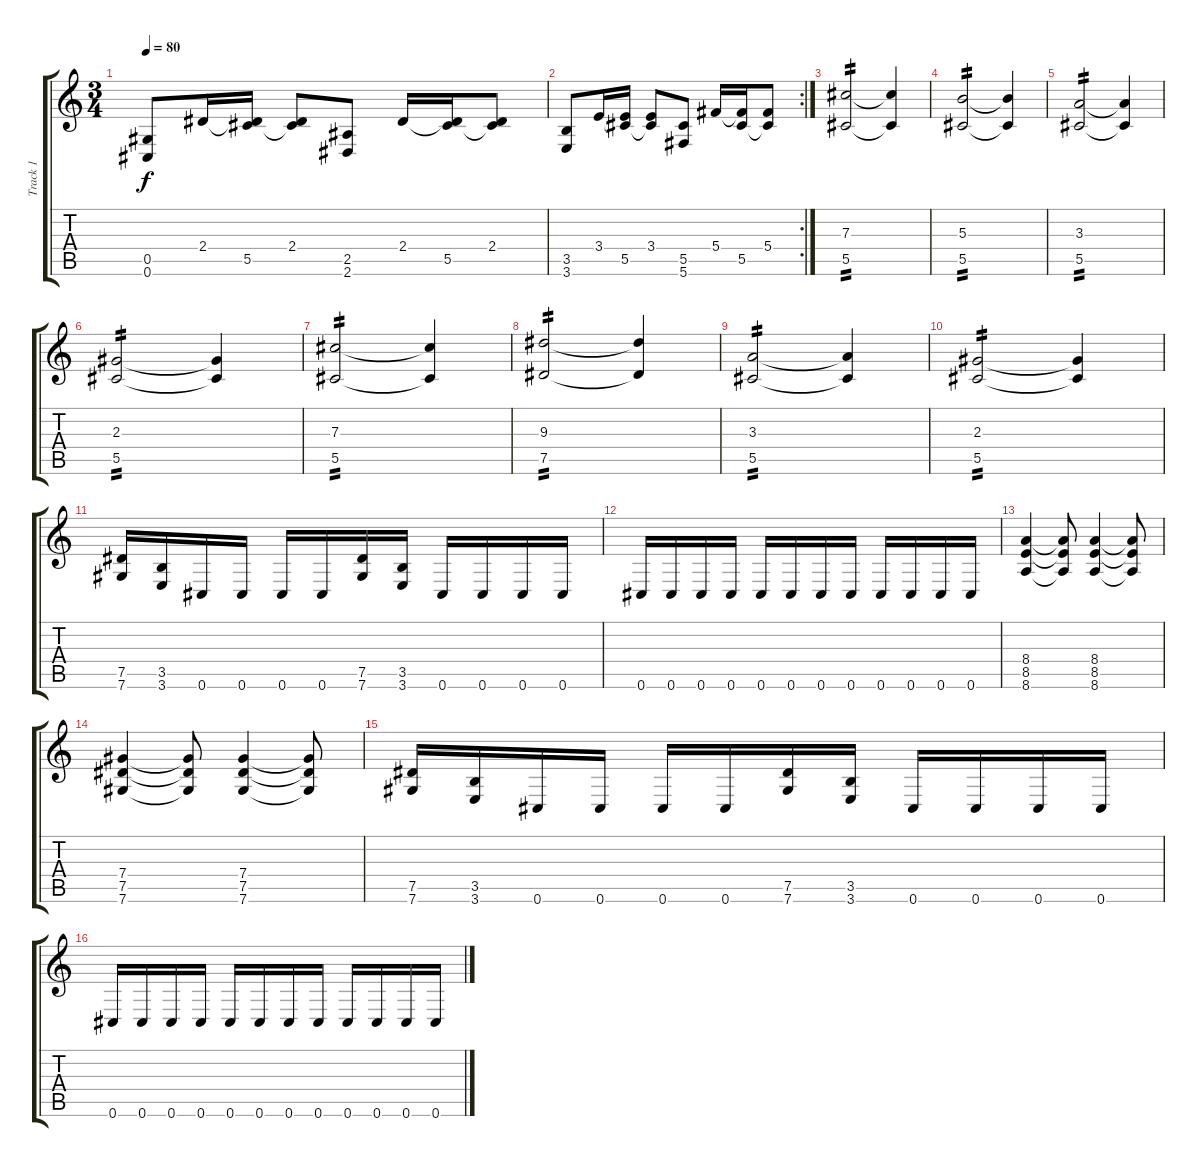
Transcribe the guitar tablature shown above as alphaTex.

\track ("Track 1" "Track 1") {instrument distortionguitar}
\staff {score tabs}
\tuning (Eb4 Bb3 Gb3 Db3 Ab2 Db2) {hide}
\ts (3 4)
\tempo 80
\clef g2
\ks c
(0.5 0.6).8{dy f} 2.4.16 (2.4{t} 5.5).16 (2.4 5.5{t}).8 (2.5 2.6).8 2.4.16 (2.4{t} 5.5).16 (2.4 5.5{t}).8 |
\rc 2
(3.5 3.6).8 3.4.16 (3.4{t} 5.5).16 (3.4 5.5{t}).8 (5.5 5.6).8 5.4.16 (5.4{t} 5.5).16 (5.4 5.5{t}).8 |
(7.3 5.5).2{tp 2} (7.3{t} 5.5{t}).4 |
(5.3 5.5).2{tp 2} (5.3{t} 5.5{t}).4 |
(3.3 5.5).2{tp 2} (3.3{t} 5.5{t}).4 |
(2.3 5.5).2{tp 2} (2.3{t} 5.5{t}).4 |
(7.3 5.5).2{tp 2} (7.3{t} 5.5{t}).4 |
(9.3 7.5).2{tp 2} (9.3{t} 7.5{t}).4 |
(3.3 5.5).2{tp 2} (3.3{t} 5.5{t}).4 |
(2.3 5.5).2{tp 2} (2.3{t} 5.5{t}).4 |
(7.5 7.6).16 (3.5 3.6).16 0.6.16 0.6.16 0.6.16 0.6.16 (7.5 7.6).16 (3.5 3.6).16 0.6.16 0.6.16 0.6.16 0.6.16 |
0.6.16 0.6.16 0.6.16 0.6.16 0.6.16 0.6.16 0.6.16 0.6.16 0.6.16 0.6.16 0.6.16 0.6.16 |
(8.4 8.5 8.6).4 (8.4{t} 8.5{t} 8.6{t}).8 (8.4 8.5 8.6).4 (8.4{t} 8.5{t} 8.6{t}).8 |
(7.4 7.5 7.6).4 (7.4{t} 7.5{t} 7.6{t}).8 (7.4 7.5 7.6).4 (7.4{t} 7.5{t} 7.6{t}).8 |
(7.5 7.6).16 (3.5 3.6).16 0.6.16 0.6.16 0.6.16 0.6.16 (7.5 7.6).16 (3.5 3.6).16 0.6.16 0.6.16 0.6.16 0.6.16 |
0.6.16 0.6.16 0.6.16 0.6.16 0.6.16 0.6.16 0.6.16 0.6.16 0.6.16 0.6.16 0.6.16 0.6.16
